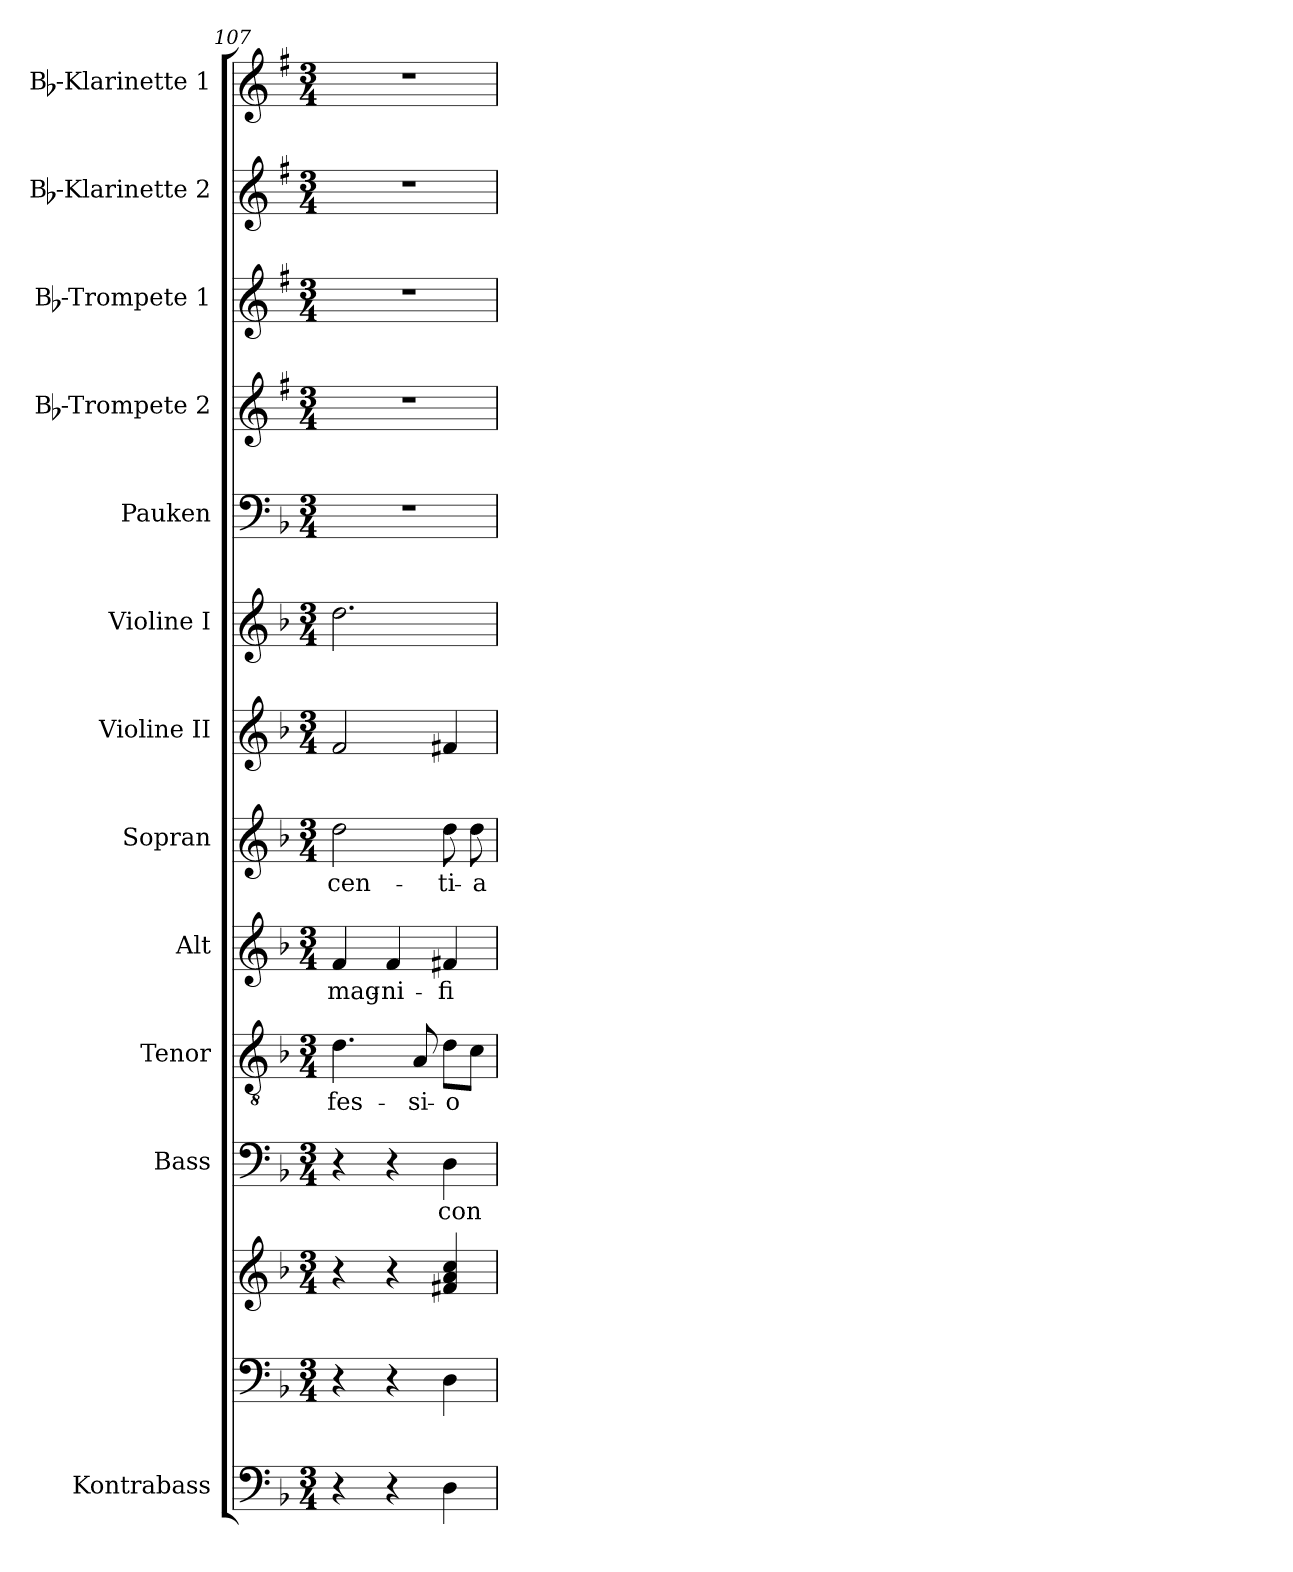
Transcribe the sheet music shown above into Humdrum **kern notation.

**kern	**kern	**kern	**kern	**text	**kern	**text	**kern	**text	**kern	**text	**kern	**kern	**kern	**kern	**kern	**kern	**kern
*part13	*part12	*part12	*part11	*part11	*part10	*part10	*part9	*part9	*part8	*part8	*part7	*part6	*part5	*part4	*part3	*part2	*part1
*staff14	*staff13	*staff12	*staff11	*staff11	*staff10	*staff10	*staff9	*staff9	*staff8	*staff8	*staff7	*staff6	*staff5	*staff4	*staff3	*staff2	*staff1
*I"Kontrabass	*	*	*I"Bass	*	*I"Tenor	*	*I"Alt	*	*I"Sopran	*	*I"Violine II	*I"Violine I	*I"Pauken	*I"Bb-Trompete 2	*I"Bb-Trompete 1	*I"Bb-Klarinette 2	*I"Bb-Klarinette 1
*I'Kb.	*	*	*I'B.	*	*I'T.	*	*I'A.	*	*I'S.	*	*I'Vl. II	*I'Vl. I	*I'Pk.	*I'Bb Trp. 2	*I'Bb Trp. 1	*I'Bb Kl. 2	*I'Bb Kl. 1
*clefF4	*clefF4	*clefG2	*clefF4	*	*clefGv2	*	*clefG2	*	*clefG2	*	*clefG2	*clefG2	*clefF4	*clefG2	*clefG2	*clefG2	*clefG2
*ITrd7c12	*	*	*	*	*	*	*	*	*	*	*	*	*	*ITrd1c2	*ITrd1c2	*ITrd1c2	*ITrd1c2
*k[b-]	*k[b-]	*k[b-]	*k[b-]	*	*k[b-]	*	*k[b-]	*	*k[b-]	*	*k[b-]	*k[b-]	*k[b-]	*k[b-]	*k[b-]	*k[b-]	*k[b-]
*F:	*F:	*F:	*F:	*	*F:	*	*F:	*	*F:	*	*F:	*F:	*F:	*F:	*F:	*F:	*F:
*M3/4	*M3/4	*M3/4	*M3/4	*	*M3/4	*	*M3/4	*	*M3/4	*	*M3/4	*M3/4	*M3/4	*M3/4	*M3/4	*M3/4	*M3/4
=107	=107	=107	=107	=107	=107	=107	=107	=107	=107	=107	=107	=107	=107	=107	=107	=107	=107
!	!	!	!	!	!	!LO:LY:b	!	!LO:LY:b	!	!LO:LY:b	!	!	!	!	!	!	!
4r	4r	4r	4r	.	4.d\	-fes-	4f/	mag-	2dd\	-cen-	2f/	2.dd\	2.r	2.r	2.r	2.r	2.r
!	!	!	!	!	!	!	!	!LO:LY:b	!	!	!	!	!	!	!	!	!
4r	4r	4r	4r	.	.	.	4f/	-ni-	.	.	.	.	.	.	.	.	.
!	!	!	!	!	!	!LO:LY:b	!	!	!	!	!	!	!	!	!	!	!
.	.	.	.	.	8A/	-si-	.	.	.	.	.	.	.	.	.	.	.
!	!	!	!	!LO:LY:b	!	!LO:LY:b	!	!LO:LY:b	!	!LO:LY:b	!	!	!	!	!	!	!
4DD\	4D\	4f#X/ 4a/ 4cc/	4D\	con-	8d\L	-o	4f#X/	-fi-	8dd\	-ti-	4f#X/	.	.	.	.	.	.
!	!	!	!	!	!	!	!	!	!	!LO:LY:b	!	!	!	!	!	!	!
.	.	.	.	.	8c\J	.	.	.	8dd\	-a	.	.	.	.	.	.	.
=	=	=	=	=	=	=	=	=	=	=	=	=	=	=	=	=	=
*-	*-	*-	*-	*-	*-	*-	*-	*-	*-	*-	*-	*-	*-	*-	*-	*-	*-
